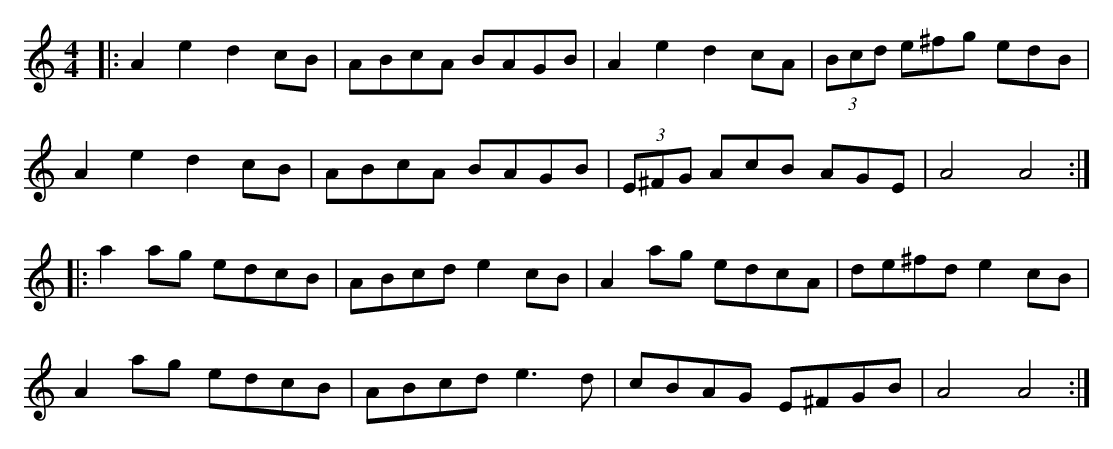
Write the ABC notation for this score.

X:1
M:4/4
K:Amin
|:A2e2 d2cB|ABcA BAGB|A2e2 d2cA|(3Bcd e^fg edB|
A2e2 d2cB|ABcA BAGB|(3E^FG AcB AGE|A4 A4:|
|:a2ag edcB|ABcd e2cB|A2ag edcA|de^fd e2cB|
A2ag edcB|ABcd e3d|cBAG E^FGB|A4 A4:|
